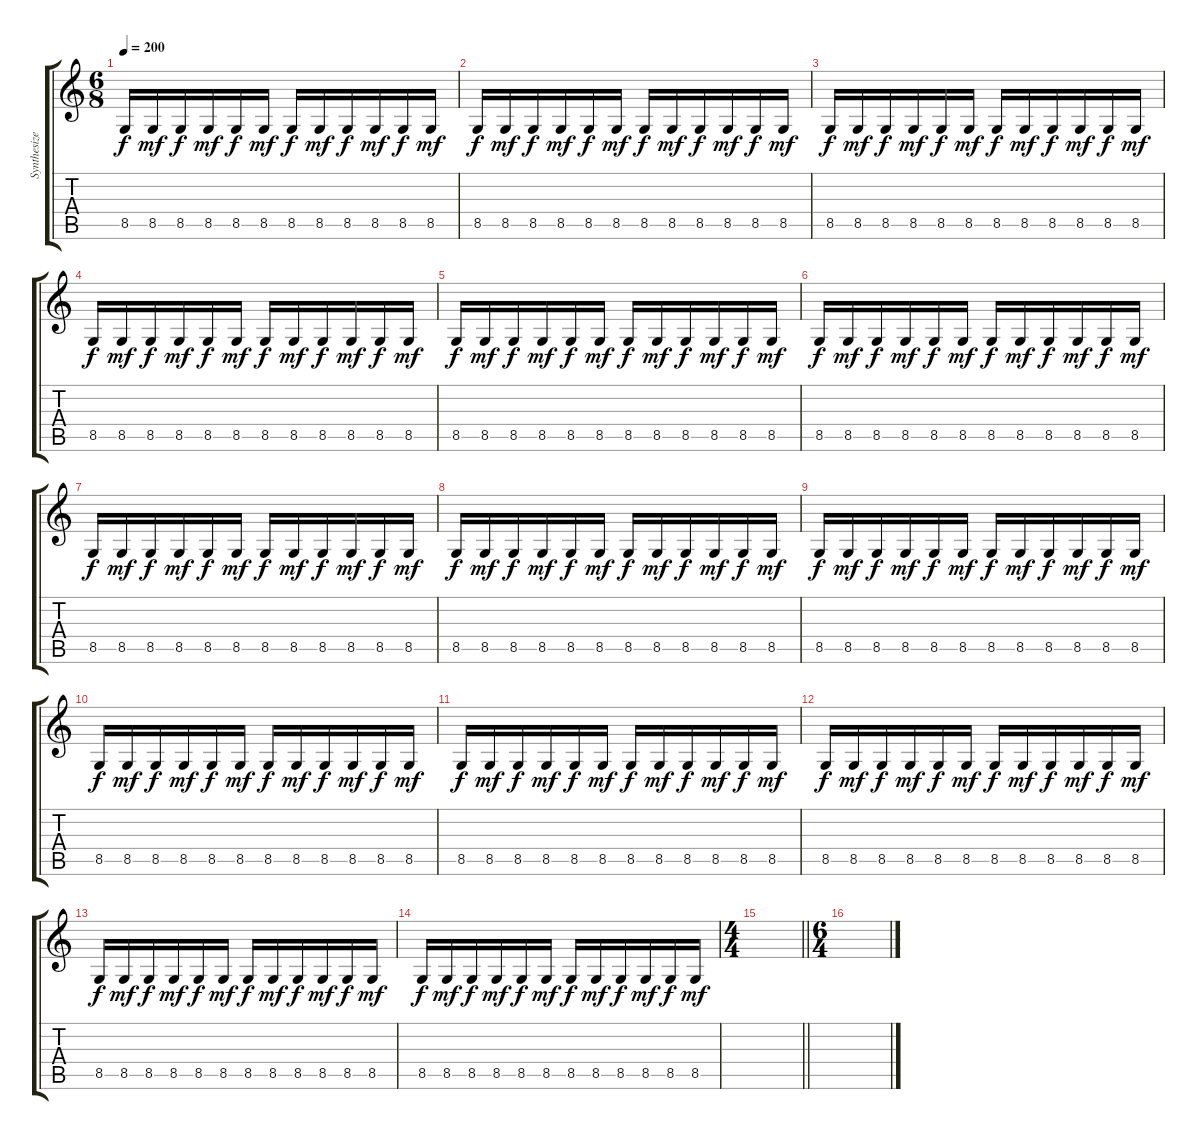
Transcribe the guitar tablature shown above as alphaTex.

\track ("Synthesizer 5" "Synthesize") {instrument gunshot}
\staff {score tabs}
\tuning (Gb4 Db4 A3 E3 B2 Gb2) {hide}
\ts (6 8)
\tempo 200
\clef g2
\ks c
8.5.16{dy f} 8.5.16{dy mf} 8.5.16{dy f} 8.5.16{dy mf} 8.5.16{dy f} 8.5.16{dy mf} 8.5.16{dy f} 8.5.16{dy mf} 8.5.16{dy f} 8.5.16{dy mf} 8.5.16{dy f} 8.5.16{dy mf} |
8.5.16{dy f} 8.5.16{dy mf} 8.5.16{dy f} 8.5.16{dy mf} 8.5.16{dy f} 8.5.16{dy mf} 8.5.16{dy f} 8.5.16{dy mf} 8.5.16{dy f} 8.5.16{dy mf} 8.5.16{dy f} 8.5.16{dy mf} |
8.5.16{dy f} 8.5.16{dy mf} 8.5.16{dy f} 8.5.16{dy mf} 8.5.16{dy f} 8.5.16{dy mf} 8.5.16{dy f} 8.5.16{dy mf} 8.5.16{dy f} 8.5.16{dy mf} 8.5.16{dy f} 8.5.16{dy mf} |
8.5.16{dy f balance 8} 8.5.16{dy mf} 8.5.16{dy f} 8.5.16{dy mf} 8.5.16{dy f} 8.5.16{dy mf} 8.5.16{dy f} 8.5.16{dy mf} 8.5.16{dy f} 8.5.16{dy mf} 8.5.16{dy f} 8.5.16{dy mf} |
8.5.16{dy f} 8.5.16{dy mf} 8.5.16{dy f} 8.5.16{dy mf} 8.5.16{dy f} 8.5.16{dy mf} 8.5.16{dy f} 8.5.16{dy mf} 8.5.16{dy f} 8.5.16{dy mf} 8.5.16{dy f} 8.5.16{dy mf} |
8.5.16{dy f} 8.5.16{dy mf} 8.5.16{dy f} 8.5.16{dy mf} 8.5.16{dy f} 8.5.16{dy mf} 8.5.16{dy f} 8.5.16{dy mf} 8.5.16{dy f} 8.5.16{dy mf} 8.5.16{dy f} 8.5.16{dy mf} |
8.5.16{dy f} 8.5.16{dy mf} 8.5.16{dy f} 8.5.16{dy mf} 8.5.16{dy f} 8.5.16{dy mf} 8.5.16{dy f} 8.5.16{dy mf} 8.5.16{dy f} 8.5.16{dy mf} 8.5.16{dy f} 8.5.16{dy mf} |
8.5.16{dy f balance 2} 8.5.16{dy mf} 8.5.16{dy f} 8.5.16{dy mf} 8.5.16{dy f} 8.5.16{dy mf} 8.5.16{dy f} 8.5.16{dy mf} 8.5.16{dy f} 8.5.16{dy mf} 8.5.16{dy f} 8.5.16{dy mf} |
8.5.16{dy f} 8.5.16{dy mf} 8.5.16{dy f} 8.5.16{dy mf} 8.5.16{dy f} 8.5.16{dy mf} 8.5.16{dy f} 8.5.16{dy mf} 8.5.16{dy f} 8.5.16{dy mf} 8.5.16{dy f} 8.5.16{dy mf} |
8.5.16{dy f} 8.5.16{dy mf} 8.5.16{dy f} 8.5.16{dy mf} 8.5.16{dy f} 8.5.16{dy mf} 8.5.16{dy f} 8.5.16{dy mf} 8.5.16{dy f} 8.5.16{dy mf} 8.5.16{dy f} 8.5.16{dy mf} |
8.5.16{dy f} 8.5.16{dy mf} 8.5.16{dy f} 8.5.16{dy mf} 8.5.16{dy f} 8.5.16{dy mf} 8.5.16{dy f} 8.5.16{dy mf} 8.5.16{dy f} 8.5.16{dy mf} 8.5.16{dy f} 8.5.16{dy mf} |
8.5.16{dy f balance 0} 8.5.16{dy mf} 8.5.16{dy f} 8.5.16{dy mf} 8.5.16{dy f} 8.5.16{dy mf} 8.5.16{dy f} 8.5.16{dy mf} 8.5.16{dy f} 8.5.16{dy mf} 8.5.16{dy f} 8.5.16{dy mf} |
8.5.16{dy f} 8.5.16{dy mf} 8.5.16{dy f} 8.5.16{dy mf} 8.5.16{dy f} 8.5.16{dy mf} 8.5.16{dy f} 8.5.16{dy mf} 8.5.16{dy f} 8.5.16{dy mf} 8.5.16{dy f} 8.5.16{dy mf} |
8.5.16{dy f} 8.5.16{dy mf} 8.5.16{dy f} 8.5.16{dy mf} 8.5.16{dy f} 8.5.16{dy mf} 8.5.16{dy f} 8.5.16{dy mf} 8.5.16{dy f} 8.5.16{dy mf} 8.5.16{dy f} 8.5.16{dy mf} |
\ts (4 4)
\barLineRight lightlight
|
\ts (6 4)
\section ("" "")
